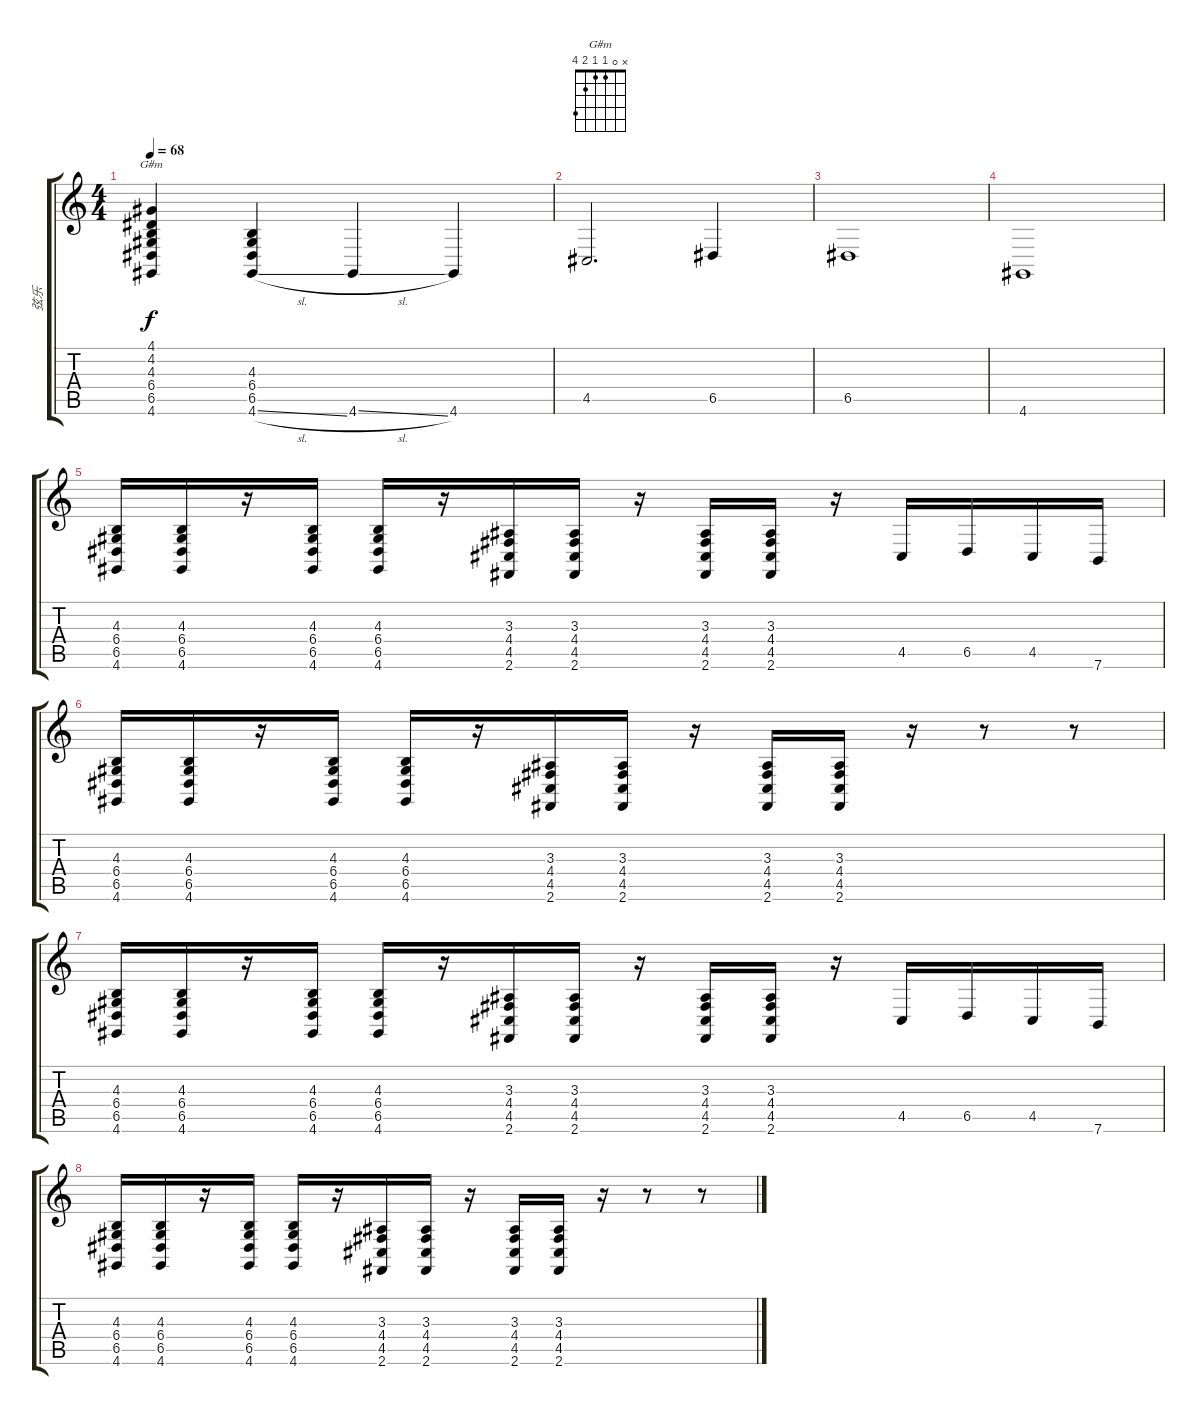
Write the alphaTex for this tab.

\track ("弦乐" "弦乐") {instrument synthstrings1}
\staff {score tabs}
\tuning (E4 B3 G3 D3 A2 E2) {hide}
\chord ("G#m" x 0 1 1 2 4)
\ts (4 4)
\tempo 68
\clef g2
\ks c
(4.1 4.2 4.3 6.4 6.5 4.6).4{ch "G#m" dy f} (4.3 6.4 6.5 4.6{sl}).4 4.6{sl}.4 4.6.4 |
4.5.2{d} 6.5.4 |
6.5.1 |
4.6.1 |
(4.3 6.4 6.5 4.6).16 (4.3 6.4 6.5 4.6).16 r.16 (4.3 6.4 6.5 4.6).16 (4.3 6.4 6.5 4.6).16 r.16 (3.3 4.4 4.5 2.6).16 (3.3 4.4 4.5 2.6).16 r.16 (3.3 4.4 4.5 2.6).16 (3.3 4.4 4.5 2.6).16 r.16 4.5.16 6.5.16 4.5.16 7.6.16 |
(4.3 6.4 6.5 4.6).16 (4.3 6.4 6.5 4.6).16 r.16 (4.3 6.4 6.5 4.6).16 (4.3 6.4 6.5 4.6).16 r.16 (3.3 4.4 4.5 2.6).16 (3.3 4.4 4.5 2.6).16 r.16 (3.3 4.4 4.5 2.6).16 (3.3 4.4 4.5 2.6).16 r.16 r.8 r.8 |
(4.3 6.4 6.5 4.6).16 (4.3 6.4 6.5 4.6).16 r.16 (4.3 6.4 6.5 4.6).16 (4.3 6.4 6.5 4.6).16 r.16 (3.3 4.4 4.5 2.6).16 (3.3 4.4 4.5 2.6).16 r.16 (3.3 4.4 4.5 2.6).16 (3.3 4.4 4.5 2.6).16 r.16 4.5.16 6.5.16 4.5.16 7.6.16 |
(4.3 6.4 6.5 4.6).16 (4.3 6.4 6.5 4.6).16 r.16 (4.3 6.4 6.5 4.6).16 (4.3 6.4 6.5 4.6).16 r.16 (3.3 4.4 4.5 2.6).16 (3.3 4.4 4.5 2.6).16 r.16 (3.3 4.4 4.5 2.6).16 (3.3 4.4 4.5 2.6).16 r.16 r.8 r.8
